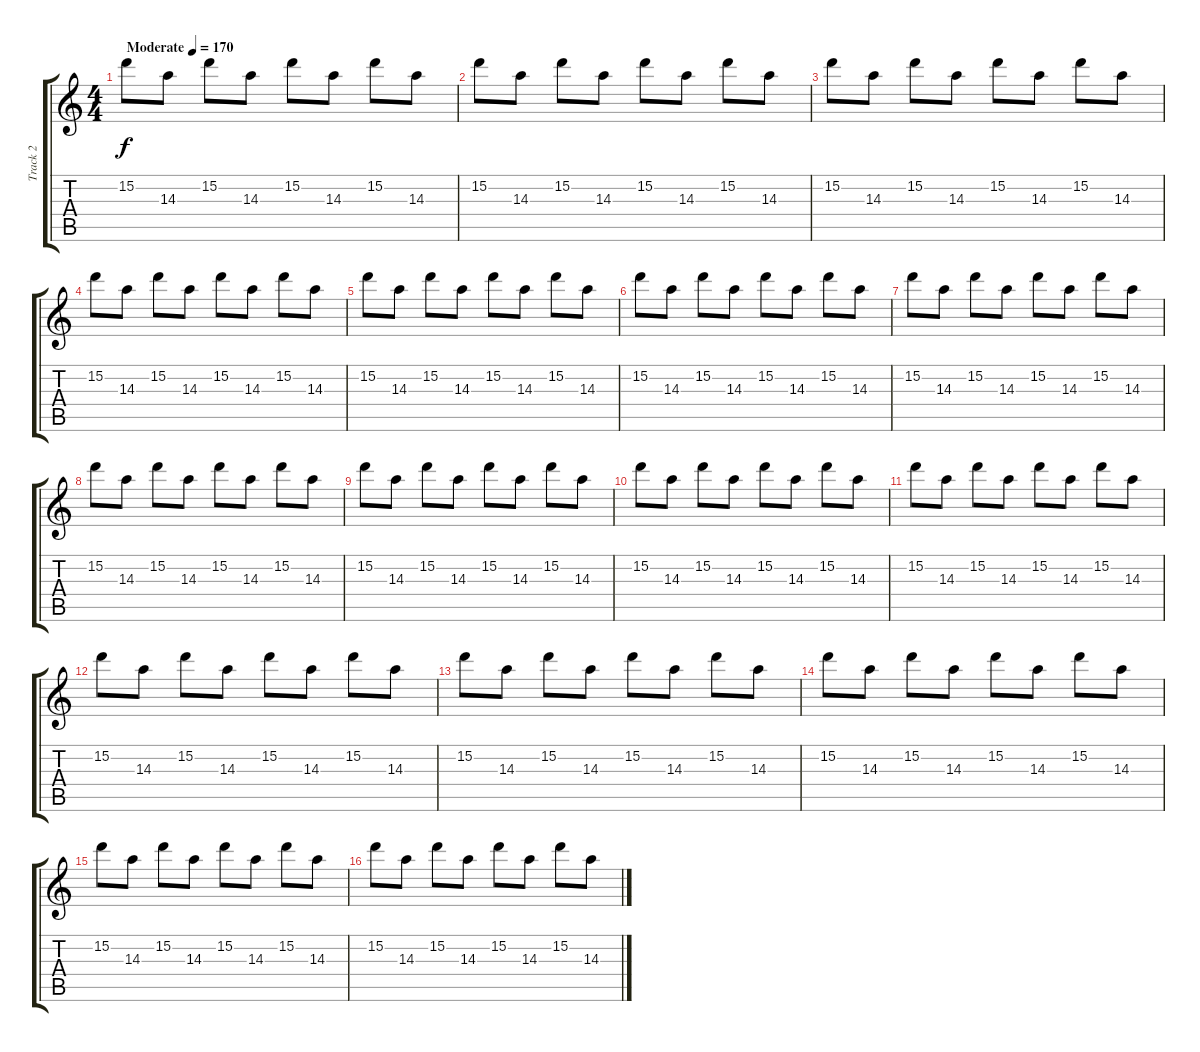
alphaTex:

\track ("Track 2" "Track 2") {instrument distortionguitar}
\staff {score tabs}
\tuning (E4 B3 G3 D3 A2 E2) {hide}
\ts (4 4)
\tempo (170 "Moderate")
\clef g2
\ks c
15.2.8{dy f instrument distortionguitar} 14.3.8 15.2.8 14.3.8 15.2.8 14.3.8 15.2.8 14.3.8 |
15.2.8 14.3.8 15.2.8 14.3.8 15.2.8 14.3.8 15.2.8 14.3.8 |
15.2.8 14.3.8 15.2.8 14.3.8 15.2.8 14.3.8 15.2.8 14.3.8 |
15.2.8 14.3.8 15.2.8 14.3.8 15.2.8 14.3.8 15.2.8 14.3.8 |
15.2.8 14.3.8 15.2.8 14.3.8 15.2.8 14.3.8 15.2.8 14.3.8 |
15.2.8 14.3.8 15.2.8 14.3.8 15.2.8 14.3.8 15.2.8 14.3.8 |
15.2.8 14.3.8 15.2.8 14.3.8 15.2.8 14.3.8 15.2.8 14.3.8 |
15.2.8 14.3.8 15.2.8 14.3.8 15.2.8 14.3.8 15.2.8 14.3.8 |
15.2.8 14.3.8 15.2.8 14.3.8 15.2.8 14.3.8 15.2.8 14.3.8 |
15.2.8 14.3.8 15.2.8 14.3.8 15.2.8 14.3.8 15.2.8 14.3.8 |
15.2.8 14.3.8 15.2.8 14.3.8 15.2.8 14.3.8 15.2.8 14.3.8 |
15.2.8 14.3.8 15.2.8 14.3.8 15.2.8 14.3.8 15.2.8 14.3.8 |
15.2.8 14.3.8 15.2.8 14.3.8 15.2.8 14.3.8 15.2.8 14.3.8 |
15.2.8 14.3.8 15.2.8 14.3.8 15.2.8 14.3.8 15.2.8 14.3.8 |
15.2.8 14.3.8 15.2.8 14.3.8 15.2.8 14.3.8 15.2.8 14.3.8 |
15.2.8 14.3.8 15.2.8 14.3.8 15.2.8 14.3.8 15.2.8 14.3.8
